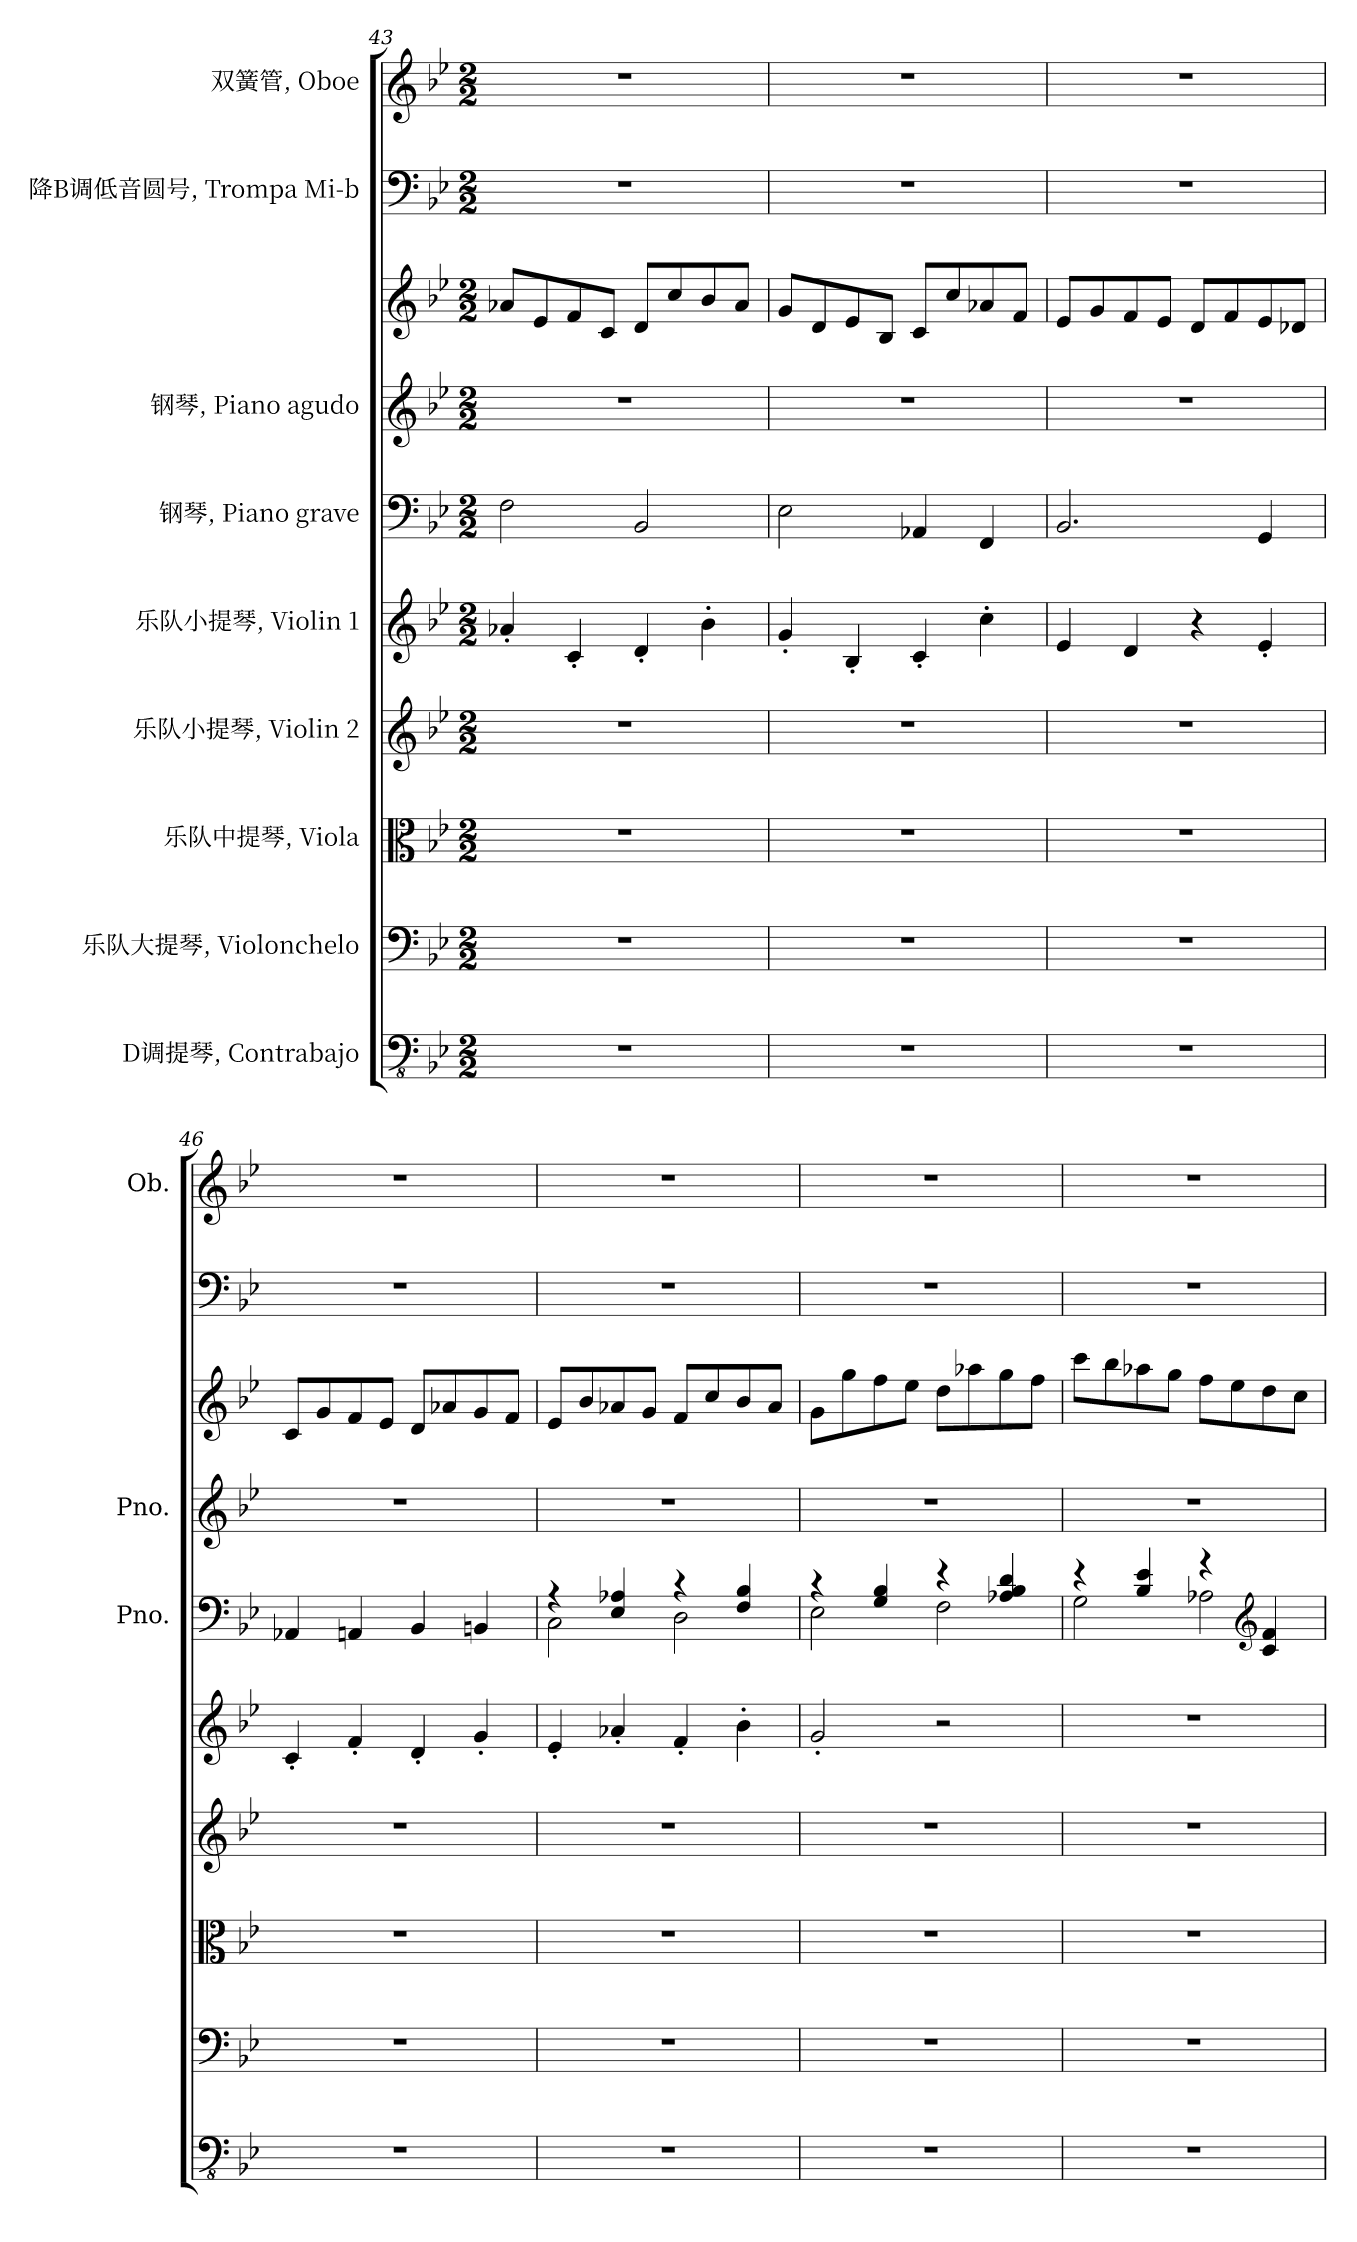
**kern	**kern	**kern	**kern	**kern	**kern	**kern	**kern	**kern	**kern
*part9	*part8	*part7	*part6	*part5	*part4	*part3	*part3	*part2	*part1
*staff10	*staff9	*staff8	*staff7	*staff6	*staff5	*staff4	*staff3	*staff2	*staff1
*I"D调提琴, Contrabajo	*I"乐队大提琴, Violonchelo	*I"乐队中提琴, Viola	*I"乐队小提琴, Violin 2	*I"乐队小提琴, Violin 1	*I"钢琴, Piano grave	*I"钢琴, Piano agudo	*	*I"降B调低音圆号, Trompa Mi-b	*I"双簧管, Oboe
*	*	*	*	*	*I'Pno.	*I'Pno.	*	*	*I'Ob.
*clefFv4	*clefF4	*clefC3	*clefG2	*clefG2	*clefF4	*clefG2	*clefG2	*clefF4	*clefG2
*ITrd7c12	*	*	*	*	*	*	*	*ITrd1c2	*
*k[b-e-]	*k[b-e-]	*k[b-e-]	*k[b-e-]	*k[b-e-]	*k[b-e-]	*k[b-e-]	*k[b-e-]	*k[b-e-a-d-]	*k[b-e-]
*M2/2	*M2/2	*M2/2	*M2/2	*M2/2	*M2/2	*M2/2	*M2/2	*M2/2	*M2/2
=43	=43	=43	=43	=43	=43	=43	=43	=43	=43
1r	1r	1r	1r	4a-X'/	2F\	1r	8a-X/L	1r	1r
.	.	.	.	.	.	.	8e-/	.	.
.	.	.	.	4c'/	.	.	8f/	.	.
.	.	.	.	.	.	.	8c/J	.	.
.	.	.	.	4d'/	2BB-/	.	8d/L	.	.
.	.	.	.	.	.	.	8cc/	.	.
.	.	.	.	4b-'\	.	.	8b-/	.	.
.	.	.	.	.	.	.	8a-/J	.	.
=44	=44	=44	=44	=44	=44	=44	=44	=44	=44
*	*	*	*	*	*	*	*	*	*MM230
1r	1r	1r	1r	4g'/	2E-\	1r	8g/L	1r	1r
.	.	.	.	.	.	.	8d/	.	.
.	.	.	.	4B-'/	.	.	8e-/	.	.
.	.	.	.	.	.	.	8B-/J	.	.
.	.	.	.	4c'/	4AA-X/	.	8c/L	.	.
.	.	.	.	.	.	.	8cc/	.	.
.	.	.	.	4cc'\	4FF/	.	8a-X/	.	.
.	.	.	.	.	.	.	8f/J	.	.
=45	=45	=45	=45	=45	=45	=45	=45	=45	=45
1r	1r	1r	1r	4e-/	2.BB-/	1r	8e-/L	1r	1r
.	.	.	.	.	.	.	8g/	.	.
.	.	.	.	4d/	.	.	8f/	.	.
.	.	.	.	.	.	.	8e-/J	.	.
.	.	.	.	4r	.	.	8d/L	.	.
.	.	.	.	.	.	.	8f/	.	.
.	.	.	.	4e-'/	4GG/	.	8e-/	.	.
.	.	.	.	.	.	.	8d-X/J	.	.
!!LO:PB:g=z
=46	=46	=46	=46	=46	=46	=46	=46	=46	=46
*	*	*	*	*	*	*	*	*	*MM222
1r	1r	1r	1r	4c'/	4AA-X/	1r	8c/L	1r	1r
.	.	.	.	.	.	.	8g/	.	.
.	.	.	.	4f'/	4AAn/	.	8f/	.	.
.	.	.	.	.	.	.	8e-/J	.	.
.	.	.	.	4d'/	4BB-/	.	8d/L	.	.
.	.	.	.	.	.	.	8a-X/	.	.
.	.	.	.	4g'/	4BBn/	.	8g/	.	.
.	.	.	.	.	.	.	8f/J	.	.
=47	=47	=47	=47	=47	=47	=47	=47	=47	=47
*	*	*	*	*	*	*	*	*	*MM226
*	*	*	*	*	*^	*	*	*	*
1r	1r	1r	1r	4e-'/	4r	2C\	1r	8e-/L	1r	1r
.	.	.	.	.	.	.	.	8b-/	.	.
.	.	.	.	4a-X'/	4E-/ 4A-X/	.	.	8a-X/	.	.
.	.	.	.	.	.	.	.	8g/J	.	.
.	.	.	.	4f'/	4r	2D\	.	8f/L	.	.
.	.	.	.	.	.	.	.	8cc/	.	.
.	.	.	.	4b-'\	4F/ 4B-/	.	.	8b-/	.	.
.	.	.	.	.	.	.	.	8a-/J	.	.
=48	=48	=48	=48	=48	=48	=48	=48	=48	=48	=48
*	*	*	*	*	*	*	*	*	*	*MM230
1r	1r	1r	1r	2g'/	4r	2E-\	1r	8g\L	1r	1r
.	.	.	.	.	.	.	.	8gg\	.	.
.	.	.	.	.	4G/ 4B-/	.	.	8ff\	.	.
.	.	.	.	.	.	.	.	8ee-\J	.	.
.	.	.	.	2r	4r	2F\	.	8dd\L	.	.
.	.	.	.	.	.	.	.	8aa-X\	.	.
.	.	.	.	.	4A-X/ 4B-/ 4d/	.	.	8gg\	.	.
.	.	.	.	.	.	.	.	8ff\J	.	.
=49	=49	=49	=49	=49	=49	=49	=49	=49	=49	=49
1r	1r	1r	1r	1r	4r	2G\	1r	8ccc\L	1r	1r
.	.	.	.	.	.	.	.	8bb-\	.	.
.	.	.	.	.	4B-/ 4e-/	.	.	8aa-X\	.	.
.	.	.	.	.	.	.	.	8gg\J	.	.
.	.	.	.	.	4r	2A-X\	.	8ff\L	.	.
.	.	.	.	.	.	.	.	8ee-\	.	.
*	*	*	*	*	*clefG2	*	*	*	*	*
.	.	.	.	.	4c/ 4f/	.	.	8dd\	.	.
.	.	.	.	.	.	.	.	8cc\J	.	.
*	*	*	*	*	*v	*v	*	*	*	*
=	=	=	=	=	=	=	=	=	=
*-	*-	*-	*-	*-	*-	*-	*-	*-	*-
